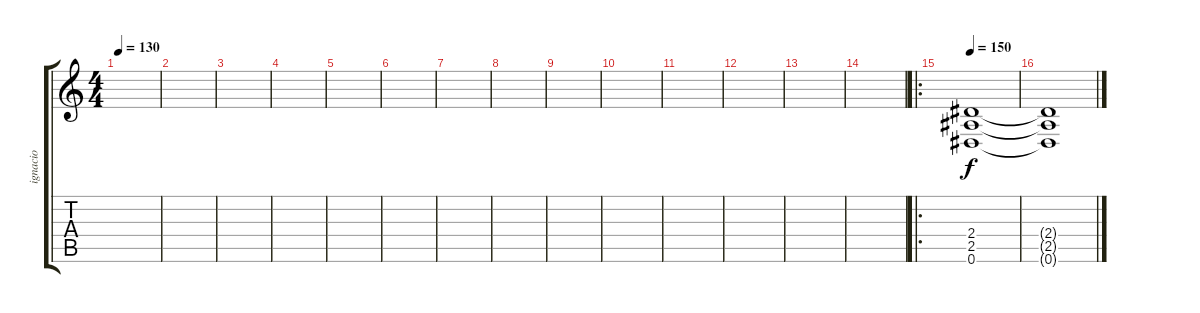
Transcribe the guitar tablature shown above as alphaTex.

\track ("ignacio" "ignacio") {instrument distortionguitar}
\staff {score tabs}
\tuning (Eb4 Bb3 Gb3 Db3 Ab2 Eb2) {hide}
\ts (4 4)
\tempo 130
\clef g2
\ks c
|
|
|
|
|
|
|
|
|
|
|
|
|
|
\ro
\tempo 150
(2.4 2.5 0.6).1 |
(2.4{t} 2.5{t} 0.6{t}).1
